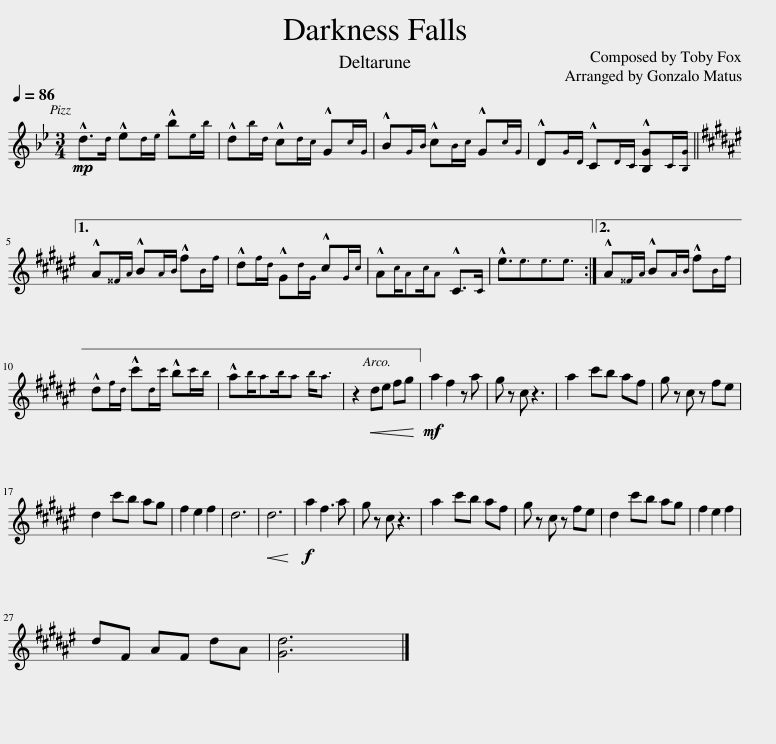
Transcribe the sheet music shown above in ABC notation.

X:1
L:1/8
Q:1/4=86
M:3/4
I:linebreak $
K:Bb
V:1 treble
V:1
!mp! !^!d>d !^!ed/e/ !^!be/b/ | !^!db/d/ !^!cd/c/ !^!Gc/G/ | !^!BG/B/ !^!cB/c/ !^!Gc/G/ | !^!DG/D/ !^!CD/C/ !^![B,G]C/[B,G]/ ||1$[K:F#] !^!A^^F/A/ !^!BA/B/ !^!fB/f/ | %5
 !^!df/d/ !^!Gd/G/ !^!cG/c/ | !^!Ac/Ac/A !^!C>C | !^!e3/2e3/2e3/2e3/2 :|2 !^!A^^F/A/ !^!BA/B/ !^!fB/f/ |$ !^!df/d/ !^!c'd/c'/ !^!bc'/b/ | %10
 !^!ab/ab/a b<a | z2!<(! de fg!<)! ||!mf! a2 f2 z a | g z c z3 | a2 c'b af | %15
 g z c z fe |$ d2 c'b ag | f2 e2 f2 | d6 |!<(! d6!<)! | %20
!f! a2 f3 a | g z c z3 | a2 c'b af | g z c z fe | d2 c'b ag | %25
 f2 e2 f2 |$ dF AF dA | [Gd]6 |] %28
